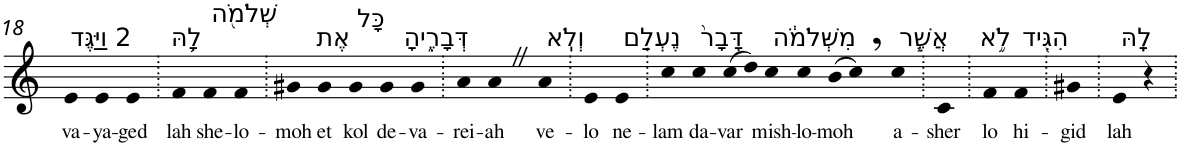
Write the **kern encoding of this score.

**kern	**text
*part1	*part1
*staff1	*staff1
*I"Piano	*
*I'Pno	*
!!LO:PB:g=z
*clefG2	*
*k[]	*
=18	=18
!LO:TX:a:t=2 וַיַּגֶּד	!
!	!LO:LY:b
4e	va-
!	!LO:LY:b
4e	-ya-
!	!LO:LY:b
4e	-ged
=19.	=19.
!LO:TX:a:t=לָ֥הּ	!
!	!LO:LY:b
4f	lah
!LO:TX:a:t=שְׁלֹמֹ֖ה	!
!	!LO:LY:b
4f	she-
!	!LO:LY:b
4f	-lo-
=20.	=20.
!	!LO:LY:b
4g#X	-moh
!LO:TX:a:t=אֶת	!
!	!LO:LY:b
4g#	et
!LO:TX:a:t=כָּל	!
!	!LO:LY:b
4g#	kol
!LO:TX:a:t=דְּבָרֶ֑יהָ	!
!	!LO:LY:b
4g#	de-
!	!LO:LY:b
4g#	-va-
=21.	=21.
!	!LO:LY:b
4a	-rei-
!	!LO:LY:b
4aZ	-ah
!LO:TX:a:t=וְלֹֽא	!
!	!LO:LY:b
4a	ve-
=22.	=22.
!	!LO:LY:b
4e	-lo
!LO:TX:a:t=נֶעְלַ֤ם	!
!	!LO:LY:b
4e	ne-
=23.	=23.
!	!LO:LY:b
4cc	-lam
!LO:TX:a:t=דָּבָר֙	!
!	!LO:LY:b
4cc	da-
!	!LO:LY:b
(>8cc	-var
8dd)	.
!LO:TX:a:t=מִשְּׁלֹמֹ֔ה	!
!	!LO:LY:b
4cc	mish-
!	!LO:LY:b
4cc	-lo-
!	!LO:LY:b
(>8b	-moh
8cc,)	.
!LO:TX:a:t=אֲשֶׁ֧ר	!
!	!LO:LY:b
4cc	a-
=24.	=24.
!	!LO:LY:b
4c	-sher
=25.	=25.
!LO:TX:a:t=לֹ֦א	!
!	!LO:LY:b
4f	lo
!LO:TX:a:t=הִגִּ֖יד	!
!	!LO:LY:b
4f	hi-
=26.	=26.
!	!LO:LY:b
4g#X	-gid
=27.	=27.
!LO:TX:a:t=לָֽהּ	!
!	!LO:LY:b
4e	lah
4r	.
=.	=.
*-	*-
